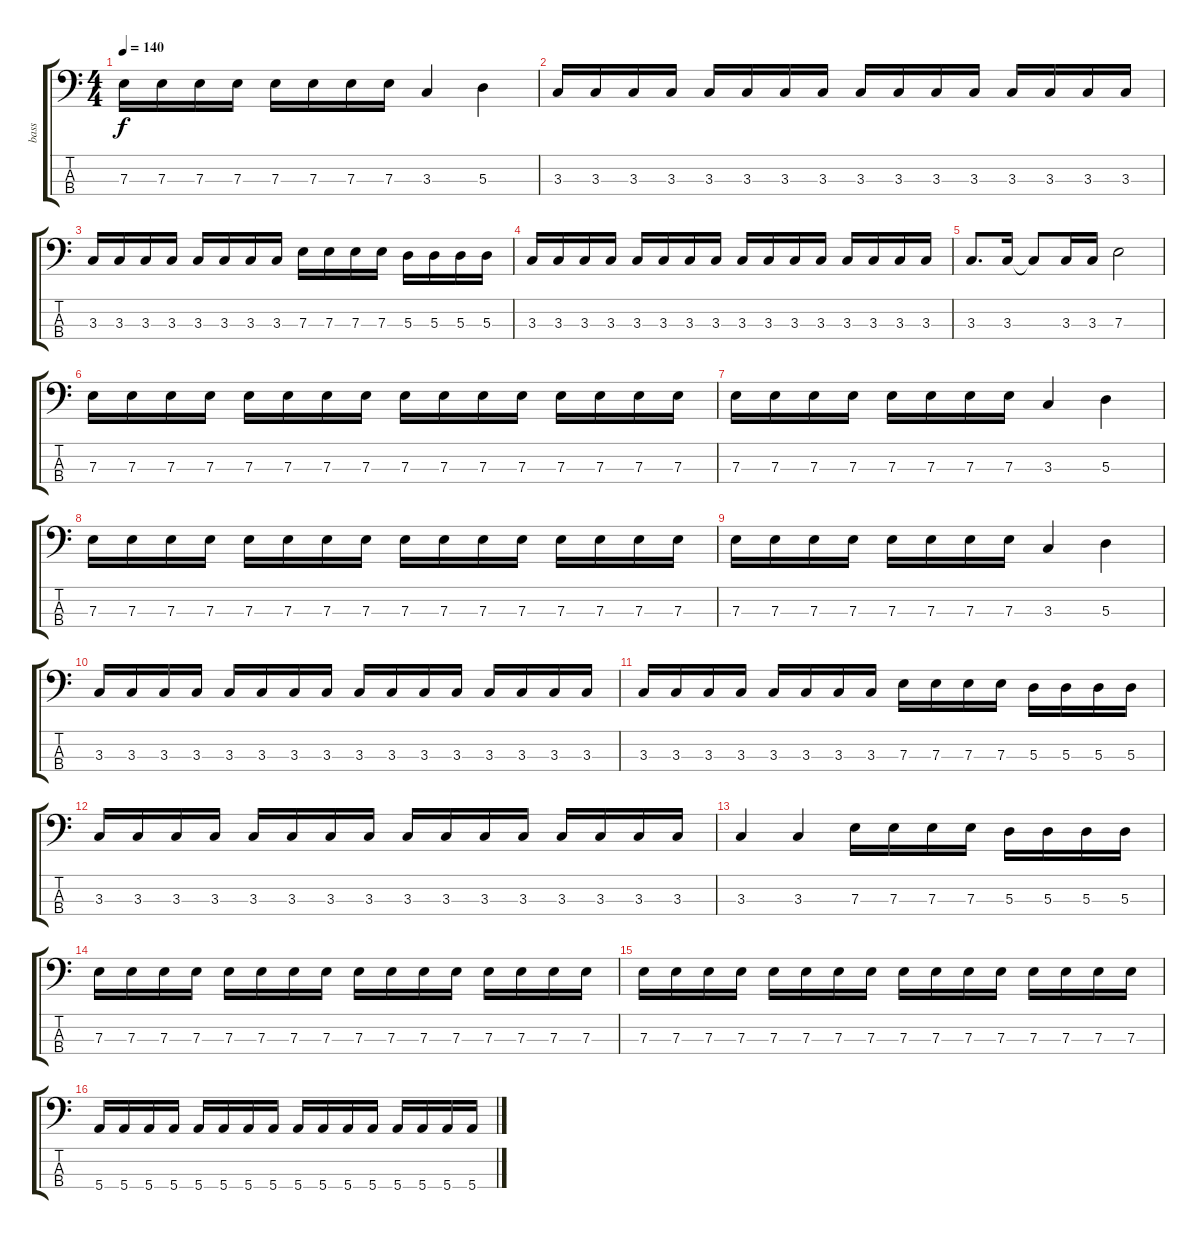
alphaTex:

\track ("bass" "bass") {instrument electricbassfinger}
\staff {score tabs}
\tuning (G2 D2 A1 E1) {hide}
\ts (4 4)
\tempo 140
\clef f4
\ks c
7.3.16{dy f} 7.3.16 7.3.16 7.3.16 7.3.16 7.3.16 7.3.16 7.3.16 3.3.4 5.3.4 |
3.3.16 3.3.16 3.3.16 3.3.16 3.3.16 3.3.16 3.3.16 3.3.16 3.3.16 3.3.16 3.3.16 3.3.16 3.3.16 3.3.16 3.3.16 3.3.16 |
3.3.16 3.3.16 3.3.16 3.3.16 3.3.16 3.3.16 3.3.16 3.3.16 7.3.16 7.3.16 7.3.16 7.3.16 5.3.16 5.3.16 5.3.16 5.3.16 |
3.3.16 3.3.16 3.3.16 3.3.16 3.3.16 3.3.16 3.3.16 3.3.16 3.3.16 3.3.16 3.3.16 3.3.16 3.3.16 3.3.16 3.3.16 3.3.16 |
3.3.8{d} 3.3.16 3.3{t}.8 3.3.16 3.3.16 7.3.2 |
7.3.16 7.3.16 7.3.16 7.3.16 7.3.16 7.3.16 7.3.16 7.3.16 7.3.16 7.3.16 7.3.16 7.3.16 7.3.16 7.3.16 7.3.16 7.3.16 |
7.3.16 7.3.16 7.3.16 7.3.16 7.3.16 7.3.16 7.3.16 7.3.16 3.3.4 5.3.4 |
7.3.16 7.3.16 7.3.16 7.3.16 7.3.16 7.3.16 7.3.16 7.3.16 7.3.16 7.3.16 7.3.16 7.3.16 7.3.16 7.3.16 7.3.16 7.3.16 |
7.3.16 7.3.16 7.3.16 7.3.16 7.3.16 7.3.16 7.3.16 7.3.16 3.3.4 5.3.4 |
3.3.16 3.3.16 3.3.16 3.3.16 3.3.16 3.3.16 3.3.16 3.3.16 3.3.16 3.3.16 3.3.16 3.3.16 3.3.16 3.3.16 3.3.16 3.3.16 |
3.3.16 3.3.16 3.3.16 3.3.16 3.3.16 3.3.16 3.3.16 3.3.16 7.3.16 7.3.16 7.3.16 7.3.16 5.3.16 5.3.16 5.3.16 5.3.16 |
3.3.16 3.3.16 3.3.16 3.3.16 3.3.16 3.3.16 3.3.16 3.3.16 3.3.16 3.3.16 3.3.16 3.3.16 3.3.16 3.3.16 3.3.16 3.3.16 |
3.3.4 3.3.4 7.3.16 7.3.16 7.3.16 7.3.16 5.3.16 5.3.16 5.3.16 5.3.16 |
7.3.16 7.3.16 7.3.16 7.3.16 7.3.16 7.3.16 7.3.16 7.3.16 7.3.16 7.3.16 7.3.16 7.3.16 7.3.16 7.3.16 7.3.16 7.3.16 |
7.3.16 7.3.16 7.3.16 7.3.16 7.3.16 7.3.16 7.3.16 7.3.16 7.3.16 7.3.16 7.3.16 7.3.16 7.3.16 7.3.16 7.3.16 7.3.16 |
5.4.16 5.4.16 5.4.16 5.4.16 5.4.16 5.4.16 5.4.16 5.4.16 5.4.16 5.4.16 5.4.16 5.4.16 5.4.16 5.4.16 5.4.16 5.4.16
